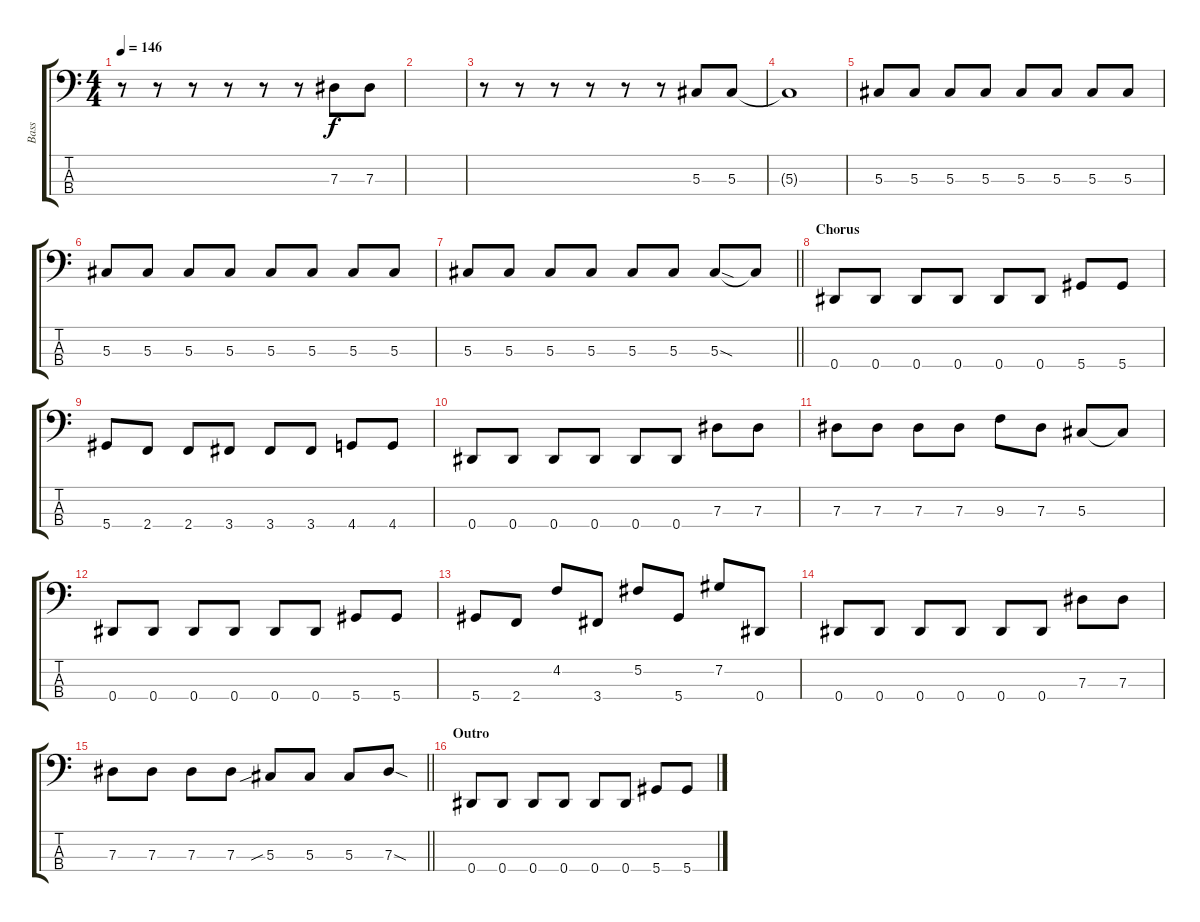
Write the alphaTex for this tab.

\track ("Bass" "Bass") {instrument electricbassfinger}
\staff {score tabs}
\tuning (Gb2 Db2 Ab1 Eb1) {hide}
\ts (4 4)
\tempo 146
\clef f4
\ks c
r.8{dy f} r.8 r.8 r.8 r.8 r.8 7.3.8 7.3.8 |
|
r.8 r.8 r.8 r.8 r.8 r.8 5.3.8 5.3.8 |
5.3{t}.1 |
5.3.8 5.3.8 5.3.8 5.3.8 5.3.8 5.3.8 5.3.8 5.3.8 |
5.3.8 5.3.8 5.3.8 5.3.8 5.3.8 5.3.8 5.3.8 5.3.8 |
\barLineRight lightlight
5.3.8 5.3.8 5.3.8 5.3.8 5.3.8 5.3.8 5.3{sod}.8 5.3{t}.8 |
\section ("" "Chorus")
0.4.8 0.4.8 0.4.8 0.4.8 0.4.8 0.4.8 5.4.8 5.4.8 |
5.4.8 2.4.8 2.4.8 3.4.8 3.4.8 3.4.8 4.4.8 4.4.8 |
0.4.8 0.4.8 0.4.8 0.4.8 0.4.8 0.4.8 7.3.8 7.3.8 |
7.3.8 7.3.8 7.3.8 7.3.8 9.3.8 7.3.8 5.3.8 5.3{t}.8 |
0.4.8 0.4.8 0.4.8 0.4.8 0.4.8 0.4.8 5.4.8 5.4.8 |
5.4.8 2.4.8 4.2.8 3.4.8 5.2.8 5.4.8 7.2.8 0.4.8 |
0.4.8 0.4.8 0.4.8 0.4.8 0.4.8 0.4.8 7.3.8 7.3.8 |
\barLineRight lightlight
7.3.8 7.3.8 7.3.8 7.3.8 5.3{sib}.8 5.3.8 5.3.8 7.3{sod}.8 |
\section ("" "Outro")
0.4.8 0.4.8 0.4.8 0.4.8 0.4.8 0.4.8 5.4.8 5.4.8
